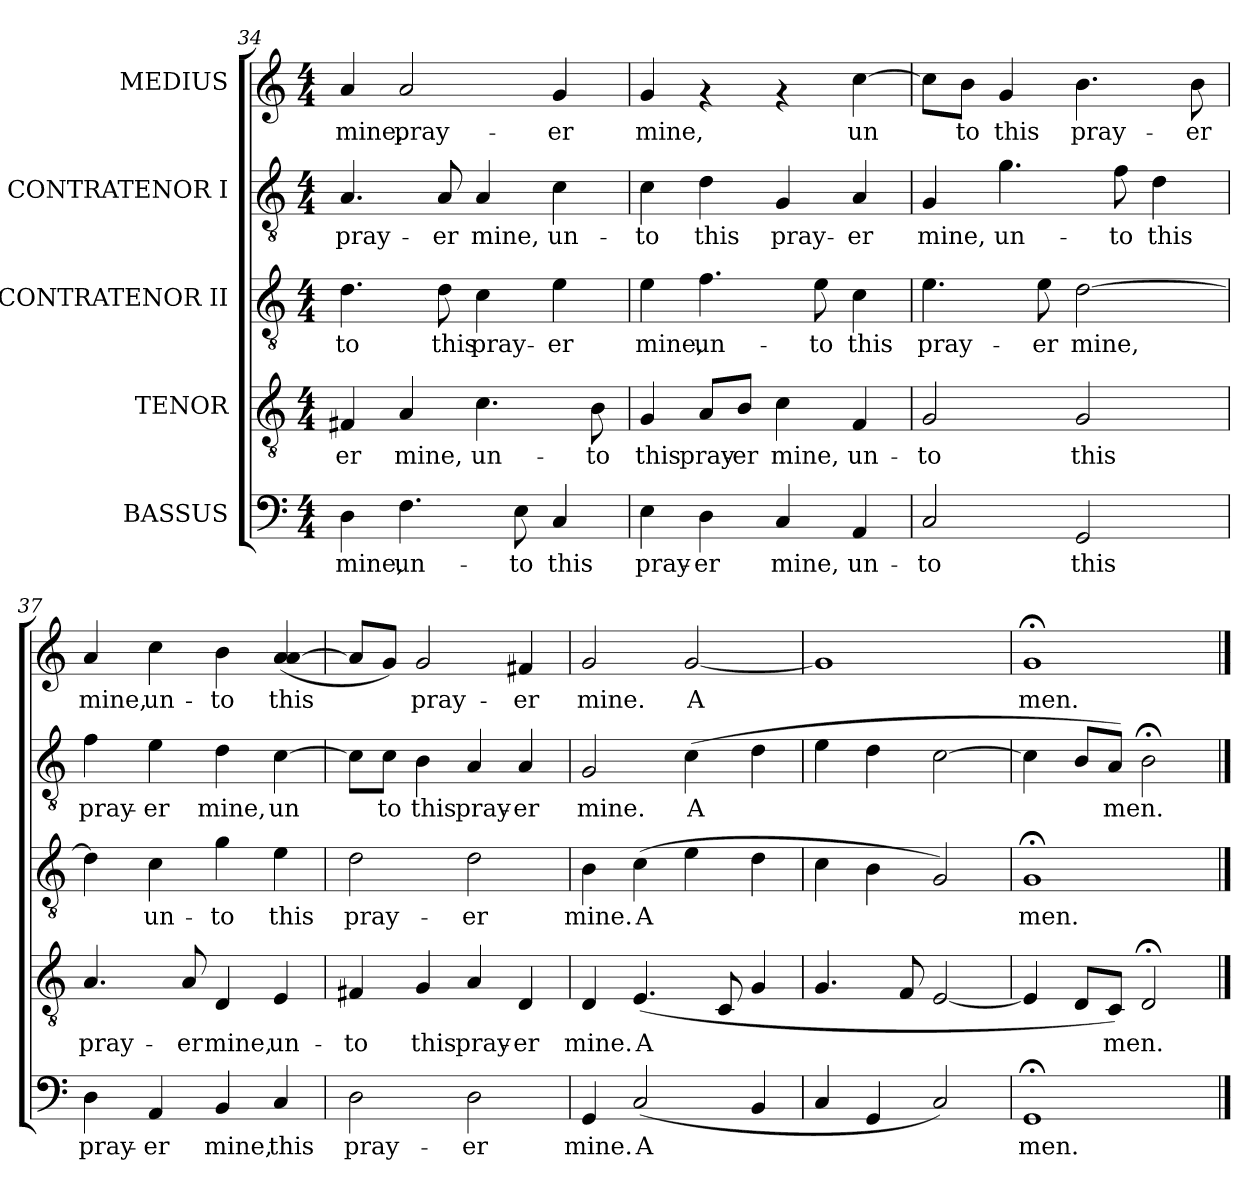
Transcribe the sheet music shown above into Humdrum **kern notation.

**kern	**text	**kern	**text	**kern	**text	**kern	**text	**kern	**text
*part5	*part5	*part4	*part4	*part3	*part3	*part2	*part2	*part1	*part1
*staff5	*staff5	*staff4	*staff4	*staff3	*staff3	*staff2	*staff2	*staff1	*staff1
*I"BASSUS	*	*I"TENOR	*	*I"CONTRATENOR II	*	*I"CONTRATENOR I	*	*I"MEDIUS	*
*clefF4	*	*clefGv2	*	*clefGv2	*	*clefGv2	*	*clefG2	*
*k[]	*	*k[]	*	*k[]	*	*k[]	*	*k[]	*
*C:	*	*C:	*	*C:	*	*C:	*	*C:	*
*M4/4	*	*M4/4	*	*M4/4	*	*M4/4	*	*M4/4	*
=34	=34	=34	=34	=34	=34	=34	=34	=34	=34
!	!LO:LY:b	!	!LO:LY:b	!	!LO:LY:b	!	!LO:LY:b	!	!LO:LY:b:cj
4D\	mine,	4F#X/	-er	4.d\	-to	4.A/	pray-	4a/	mine,
!	!LO:LY:b	!	!LO:LY:b	!	!	!	!	!	!LO:LY:b:cj
4.F\	un-	4A/	mine,	.	.	.	.	2a/	pray-
!	!	!	!	!	!LO:LY:b	!	!LO:LY:b	!	!
.	.	.	.	8d\	this	8A/	-er	.	.
!	!	!	!LO:LY:b	!	!LO:LY:b	!	!LO:LY:b	!	!
.	.	4.c\	un-	4c\	pray-	4A/	mine,	.	.
!	!LO:LY:b	!	!	!	!	!	!	!	!
8E\	-to	.	.	.	.	.	.	.	.
!	!LO:LY:b	!	!	!	!LO:LY:b	!	!LO:LY:b	!	!LO:LY:b:cj
4C/	this	.	.	4e\	-er	4c\	un-	4g/	-er
!	!	!	!LO:LY:b	!	!	!	!	!	!
.	.	8B\	-to	.	.	.	.	.	.
=35	=35	=35	=35	=35	=35	=35	=35	=35	=35
!	!LO:LY:b	!	!LO:LY:b	!	!LO:LY:b	!	!LO:LY:b	!	!LO:LY:b:cj
4E\	pray-	4G/	this	4e\	mine,	4c\	-to	4g/	mine,
!	!LO:LY:b	!	!LO:LY:b	!	!LO:LY:b	!	!LO:LY:b	!	!
4D\	-er	8A/L	pray-	4.f\	un-	4d\	this	4rf	.
!	!	!	!LO:LY:b	!	!	!	!	!	!
.	.	8B/J	-er	.	.	.	.	.	.
!	!LO:LY:b	!	!LO:LY:b	!	!	!	!LO:LY:b	!	!
4C/	mine,	4c\	mine,	.	.	4G/	pray-	4rf	.
!	!	!	!	!	!LO:LY:b	!	!	!	!
.	.	.	.	8e\	-to	.	.	.	.
!	!LO:LY:b	!	!LO:LY:b	!	!LO:LY:b	!	!LO:LY:b	!	!LO:LY:b:cj
4AA/	un-	4F/	un-	4c\	this	4A/	-er	[<4cc\	un-
!!LO:LB:g=z
=36	=36	=36	=36	=36	=36	=36	=36	=36	=36
!	!LO:LY:b	!	!LO:LY:b	!	!LO:LY:b	!	!LO:LY:b	!	!LO:LY:b:cj
2C/	-to	2G/	-to	4.e\	pray-	4G/	mine,	8cc\L]	--
!	!	!	!	!	!	!	!	!	!LO:LY:b:cj
.	.	.	.	.	.	.	.	8b\J	-to
!	!	!	!	!	!	!	!LO:LY:b	!	!LO:LY:b:cj
.	.	.	.	.	.	4.g\	un-	4g/	this
!	!	!	!	!	!LO:LY:b	!	!	!	!
.	.	.	.	8e\	-er	.	.	.	.
!	!LO:LY:b	!	!LO:LY:b	!	!LO:LY:b	!	!	!	!LO:LY:b:cj
2GG/	this	2G/	this	[>2d\	mine,	.	.	4.b\	pray-
!	!	!	!	!	!	!	!LO:LY:b	!	!
.	.	.	.	.	.	8f\	-to	.	.
!	!	!	!	!	!	!	!LO:LY:b	!	!
.	.	.	.	.	.	4d\	this	.	.
!	!	!	!	!	!	!	!	!	!LO:LY:b:cj
.	.	.	.	.	.	.	.	8b\	-er
=37	=37	=37	=37	=37	=37	=37	=37	=37	=37
!	!LO:LY:b	!	!LO:LY:b	!	!LO:LY:b	!	!LO:LY:b	!	!LO:LY:b:cj
4D\	pray-	4.A/	pray-	4d\]	.	4f\	pray-	4a/	mine,
!	!LO:LY:b	!	!	!	!LO:LY:b	!	!LO:LY:b	!	!LO:LY:b:cj
4AA/	-er	.	.	4c\	un-	4e\	-er	4cc\	un-
!	!	!	!LO:LY:b	!	!	!	!	!	!
.	.	8A/	-er	.	.	.	.	.	.
!	!LO:LY:b	!	!LO:LY:b	!	!LO:LY:b	!	!LO:LY:b	!	!LO:LY:b:cj
4BB/	mine,	4D/	mine,	4g\	-to	4d\	mine,	4b\	-to
!	!LO:LY:b	!	!LO:LY:b	!	!LO:LY:b	!	!LO:LY:b	!	!LO:LY:b:cj
4C/	this	4E/	un-	4e\	this	[>4c\	un-	(<4a/ [<4a/	this
=38	=38	=38	=38	=38	=38	=38	=38	=38	=38
!	!LO:LY:b	!	!LO:LY:b	!	!LO:LY:b	!	!LO:LY:b	!	!LO:LY:b:cj
2D\	pray-	4F#X/	-to	2d\	pray-	8c\L]	--	8a/L]	.
!	!	!	!	!	!	!	!LO:LY:b	!	!LO:LY:b:cj
.	.	.	.	.	.	8c\J	-to	8g/J)	.
!	!	!	!LO:LY:b	!	!	!	!LO:LY:b	!	!LO:LY:b:cj
.	.	4G/	this	.	.	4B\	this	2g/	pray-
!	!LO:LY:b	!	!LO:LY:b	!	!LO:LY:b	!	!LO:LY:b	!	!
2D\	-er	4A/	pray-	2d\	-er	4A/	pray-	.	.
!	!	!	!LO:LY:b	!	!	!	!LO:LY:b	!	!LO:LY:b:cj
.	.	4D/	-er	.	.	4A/	-er	4f#X/	-er
=39	=39	=39	=39	=39	=39	=39	=39	=39	=39
!	!LO:LY:b	!	!LO:LY:b	!	!LO:LY:b	!	!LO:LY:b	!	!LO:LY:b:cj
4GG/	mine.	4D/	mine.	4B\	mine.	2G/	mine.	2g/	mine.
!	!LO:LY:b	!	!LO:LY:b	!	!LO:LY:b	!	!	!	!
(<2C/	A-	(<4.E/	A-	(>4c\	A-	.	.	.	.
!	!	!	!	!	!LO:LY:b	!	!LO:LY:b	!	!LO:LY:b:cj
.	.	.	.	4e\	--	(>4c\	A-	[<2g/	A-
!	!	!	!LO:LY:b	!	!	!	!	!	!
.	.	8C/	--	.	.	.	.	.	.
!	!LO:LY:b	!	!LO:LY:b	!	!LO:LY:b	!	!LO:LY:b	!	!
4BB/	--	4G/	--	4d\	--	4d\	--	.	.
=40	=40	=40	=40	=40	=40	=40	=40	=40	=40
!	!LO:LY:b	!	!LO:LY:b	!	!LO:LY:b	!	!LO:LY:b	!	!LO:LY:b:cj
4C/	--	4.G/	--	4c\	--	4e\	--	1g]	--
!	!LO:LY:b	!	!	!	!LO:LY:b	!	!LO:LY:b	!	!
4GG/	--	.	.	4B\	--	4d\	--	.	.
!	!	!	!LO:LY:b	!	!	!	!	!	!
.	.	8F/	--	.	.	.	.	.	.
!	!LO:LY:b	!	!LO:LY:b	!	!LO:LY:b	!	!LO:LY:b	!	!
2C/)	--	[<2E/	--	2G/)	--	[>2c\	--	.	.
=41	=41	=41	=41	=41	=41	=41	=41	=41	=41
!	!LO:LY:b	!	!LO:LY:b	!	!LO:LY:b	!	!LO:LY:b	!	!LO:LY:b:cj
1GG;<	-men.	4E/]	--	1G;<	-men.	4c\]	--	1g;<	-men.
!	!	!	!LO:LY:b	!	!	!	!LO:LY:b	!	!
.	.	8D/L	--	.	.	8B/L	--	.	.
!	!	!	!LO:LY:b	!	!	!	!LO:LY:b	!	!
.	.	8C/J)	-men.	.	.	8A/J)	-men.	.	.
!	!	!	!LO:LY:b	!	!	!	!LO:LY:b	!	!
.	.	2D;</	.	.	.	2B;<\	.	.	.
==	==	==	==	==	==	==	==	==	==
*-	*-	*-	*-	*-	*-	*-	*-	*-	*-
